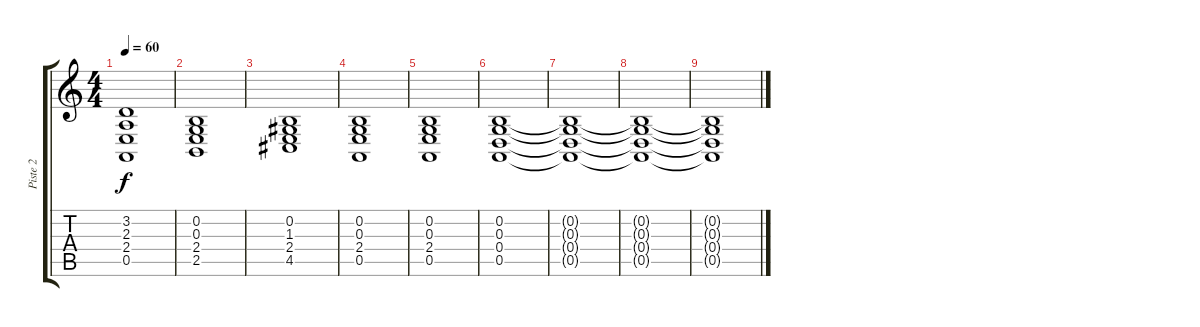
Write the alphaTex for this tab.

\track ("Piste 2" "Piste 2") {instrument drawbarorgan}
\staff {score tabs}
\tuning (E4 B3 G3 D3 A2 E2) {hide}
\ts (4 4)
\tempo 60
\clef g2
\ks c
(3.2 2.3 2.4 0.5).1{dy f} |
(0.2 0.3 2.4 2.5).1 |
(0.2 1.3 2.4 4.5).1 |
(0.2 0.3 2.4 0.5).1 |
(0.2 0.3 2.4 0.5).1 |
(0.2 0.3 0.4 0.5).1 |
(0.2{t} 0.3{t} 0.4{t} 0.5{t}).1 |
(0.2{t} 0.3{t} 0.4{t} 0.5{t}).1{volume 0} |
(0.2{t} 0.3{t} 0.4{t} 0.5{t}).1
